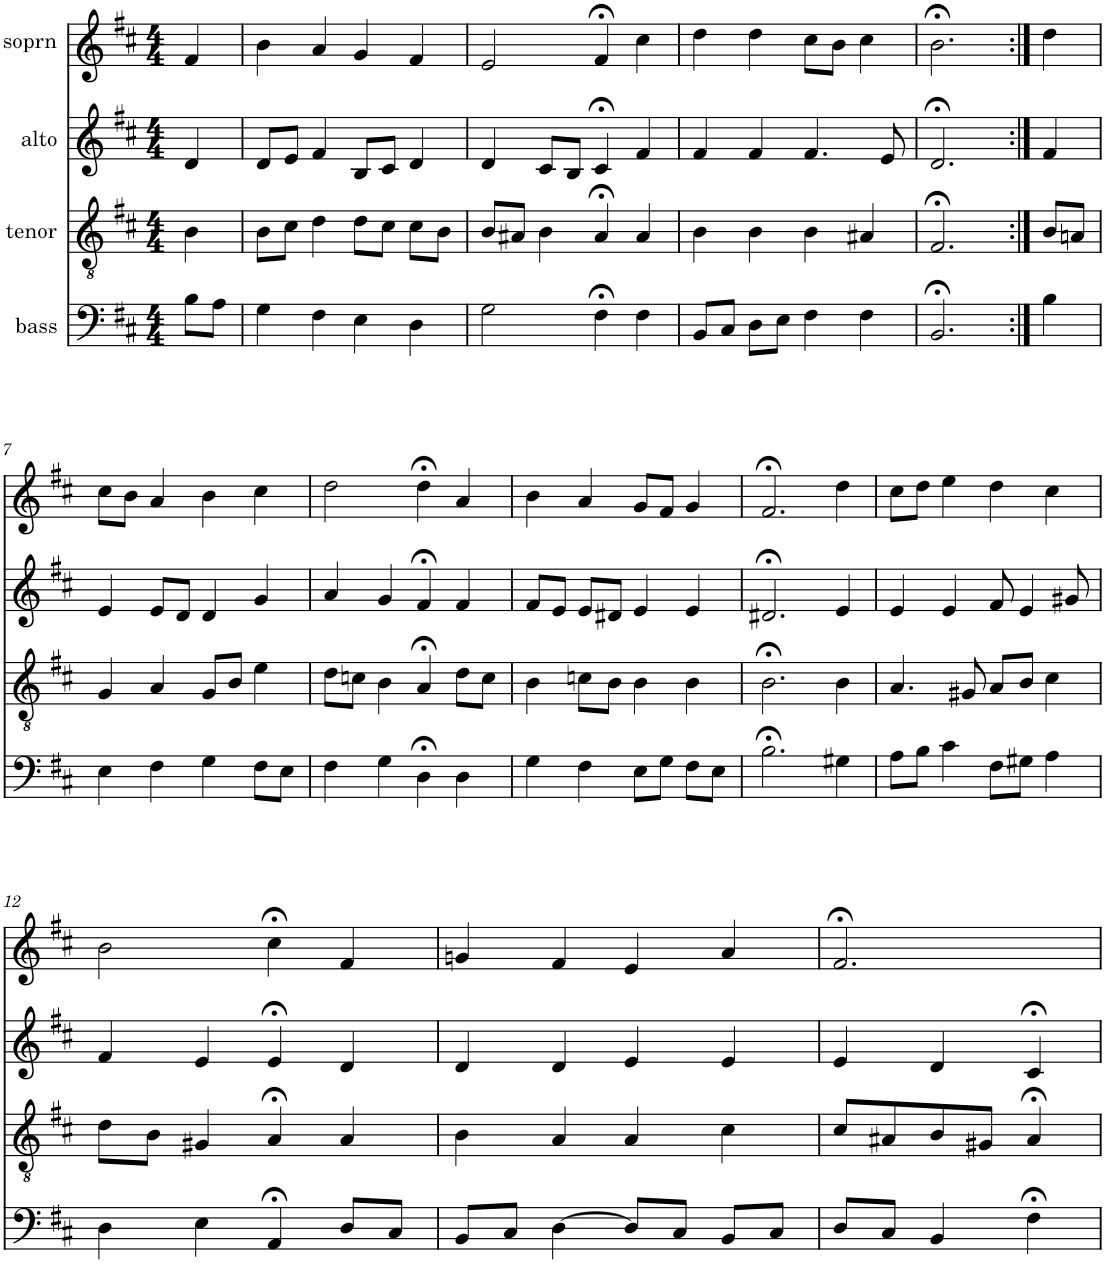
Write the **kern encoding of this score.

**kern	**kern	**kern	**kern
*part4	*part3	*part2	*part1
*staff4	*staff3	*staff2	*staff1
*I"bass	*I"tenor	*I"alto	*I"soprn
*clefF4	*clefGv2	*clefG2	*clefG2
*k[f#c#]	*k[f#c#]	*k[f#c#]	*k[f#c#]
*b:	*b:	*b:	*b:
*M4/4	*M4/4	*M4/4	*M4/4
=1	=1	=1	=1
8B\L	4B\	4d/	4f#/
8A\J	.	.	.
=2	=2	=2	=2
4G\	8B\L	8d/L	4b\
.	8c#\J	8e/J	.
4F#\	4d\	4f#/	4a/
4E\	8d\L	8B/L	4g/
.	8c#\J	8c#/J	.
4D\	8c#\L	4d/	4f#/
.	8B\J	.	.
=3	=3	=3	=3
2G\	8B/L	4d/	2e/
.	8A#X/J	.	.
.	4B\	8c#/L	.
.	.	8B/J	.
4F#;<\	4A#;</	4c#;</	4f#;</
4F#\	4A#/	4f#/	4cc#\
=4	=4	=4	=4
8BB/L	4B\	4f#/	4dd\
8C#/J	.	.	.
8D\L	4B\	4f#/	4dd\
8E\J	.	.	.
4F#\	4B\	4.f#/	8cc#\L
.	.	.	8b\J
4F#\	4A#X/	.	4cc#\
.	.	8e/	.
=5	=5	=5	=5
2.BB;</	2.F#;</	2.d;</	2.b;<\
=6:|!	=6:|!	=6:|!	=6:|!
4B\	8B/L	4f#/	4dd\
.	8An/J	.	.
!!LO:LB:g=z
=7	=7	=7	=7
4E\	4G/	4e/	8cc#\L
.	.	.	8b\J
4F#\	4A/	8e/L	4a/
.	.	8d/J	.
4G\	8G/L	4d/	4b\
.	8B/J	.	.
8F#\L	4e\	4g/	4cc#\
8E\J	.	.	.
=8	=8	=8	=8
4F#\	8d\L	4a/	2dd\
.	8cn\J	.	.
4G\	4B\	4g/	.
4D;<\	4A;</	4f#;</	4dd;<\
4D\	8d\L	4f#/	4a/
.	8c\J	.	.
=9	=9	=9	=9
4G\	4B\	8f#/L	4b\
.	.	8e/J	.
4F#\	8cn\L	8e/L	4a/
.	8B\J	8d#X/J	.
8E\L	4B\	4e/	8g/L
8G\J	.	.	8f#/J
8F#\L	4B\	4e/	4g/
8E\J	.	.	.
=10	=10	=10	=10
2.B;<\	2.B;<\	2.d#X;</	2.f#;</
4G#X\	4B\	4e/	4dd\
=11	=11	=11	=11
8A\L	4.A/	4e/	8cc#\L
8B\J	.	.	8dd\J
4c#\	.	4e/	4ee\
.	8G#X/	.	.
8F#\L	8A/L	8f#/	4dd\
8G#X\J	8B/J	4e/	.
4A\	4c#\	.	4cc#\
.	.	8g#X/	.
!!LO:LB:g=z
=12	=12	=12	=12
4D\	8d\L	4f#/	2b\
.	8B\J	.	.
4E\	4G#X/	4e/	.
4AA;</	4A;</	4e;</	4cc#;<\
8D/L	4A/	4d/	4f#/
8C#/J	.	.	.
=13	=13	=13	=13
8BB/L	4B\	4d/	4gn/
8C#/J	.	.	.
[4D\	4A/	4d/	4f#/
8D/L]	4A/	4e/	4e/
8C#/J	.	.	.
8BB/L	4c#\	4e/	4a/
8C#/J	.	.	.
=14	=14	=14	=14
8D/L	8c#/L	4e/	2.f#;</
8C#/J	8A#X/	.	.
4BB/	8B/	4d/	.
.	8G#X/J	.	.
4F#;<\	4A#;</	4c#;</	.
=	=	=	=
*-	*-	*-	*-
